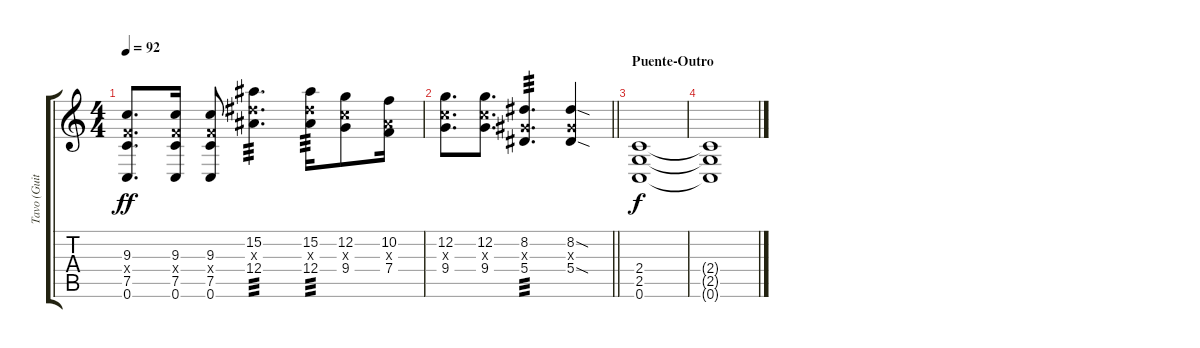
\track ("Tavo (Guitarra 1)" "Tavo (Guit") {instrument distortionguitar}
\staff {score tabs}
\tuning (C4 G3 Eb3 Bb2 F2 C2) {hide}
\ts (4 4)
\tempo 92
\clef g2
\ks c
(9.3 7.4{x} 7.5 0.6).8{d dy ff} (9.3 7.4{x} 7.5 0.6).16 (9.3 7.4{x} 7.5 0.6).8 (15.2 12.3{x} 12.4).4{d tp 3} (15.2 12.3{x} 12.4).16{tp 3} (12.2 9.3{x} 9.4).8 (10.2 7.3{x} 7.4).16 |
\barLineRight lightlight
(12.2 9.3{x} 9.4).8{d} (12.2 9.3{x} 9.4).8{d} (8.2 5.3{x} 5.4).4{d tp 3} (8.2{sod} 5.3{x} 5.4{sod}).4 |
\section ("" "Puente-Outro")
(2.4 2.5 0.6).1{dy f} |
(2.4{t} 2.5{t} 0.6{t}).1
